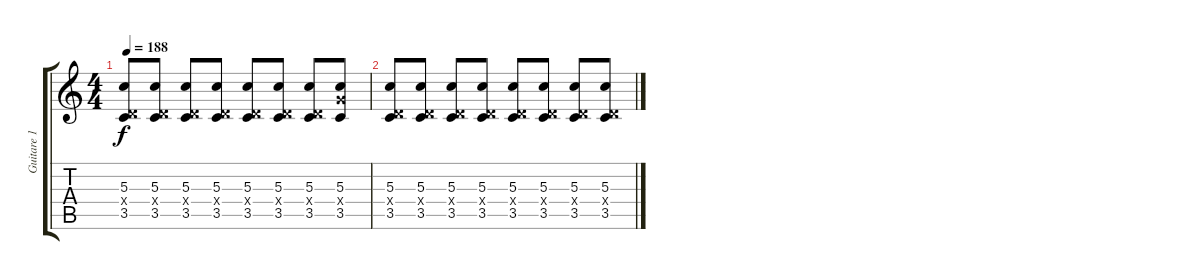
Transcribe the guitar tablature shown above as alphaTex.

\track ("Guitare 1 - Brian Baker" "Guitare 1 ") {instrument distortionguitar}
\staff {score tabs}
\tuning (E4 B3 G3 D3 A2 E2) {hide}
\ts (4 4)
\tempo 188
\clef g2
\ks c
(5.3 0.4{x} 3.5).8{dy f} (5.3 0.4{x} 3.5).8 (5.3 0.4{x} 3.5).8 (5.3 0.4{x} 3.5).8 (5.3 0.4{x} 3.5).8 (5.3 0.4{x} 3.5).8 (5.3 0.4{x} 3.5).8 (5.3 5.4{x} 3.5).8 |
(5.3 0.4{x} 3.5).8 (5.3 0.4{x} 3.5).8 (5.3 0.4{x} 3.5).8 (5.3 0.4{x} 3.5).8 (5.3 0.4{x} 3.5).8 (5.3 0.4{x} 3.5).8 (5.3 0.4{x} 3.5).8 (5.3 0.4{x} 3.5).8
